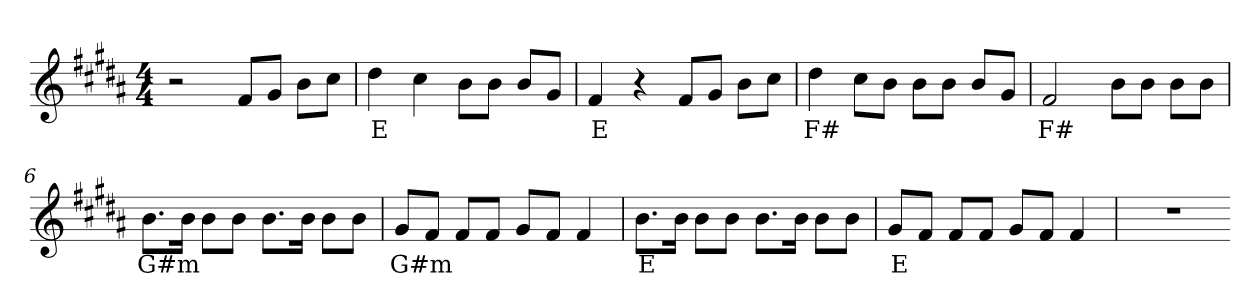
**kern	**text
*part1	*part1
*staff1	*staff1
*clefG2	*
*k[f#c#g#d#a#]	*
*M4/4	*
=1	=1
2r	.
8f#/L	.
8g#/J	.
8b\L	.
8cc#\J	.
=2	=2
4dd#	E
4cc#	.
8b\L	.
8b\J	.
8b/L	.
8g#/J	.
=3	=3
4f#	E
4r	.
8f#/L	.
8g#/J	.
8b\L	.
8cc#\J	.
=4	=4
4dd#	F#
8cc#\L	.
8b\J	.
8b\L	.
8b\J	.
8b/L	.
8g#/J	.
=5	=5
2f#	F#
8b\L	.
8b\J	.
8b\L	.
8b\J	.
=6	=6
8.b\L	G#m
16b\Jk	.
8b\L	.
8b\J	.
8.b\L	.
16b\Jk	.
8b\L	.
8b\J	.
=7	=7
8g#/L	G#m
8f#/J	.
8f#/L	.
8f#/J	.
8g#/L	.
8f#/J	.
4f#	.
=8	=8
8.b\L	E
16b\Jk	.
8b\L	.
8b\J	.
8.b\L	.
16b\Jk	.
8b\L	.
8b\J	.
=9	=9
8g#/L	E
8f#/J	.
8f#/L	.
8f#/J	.
8g#/L	.
8f#/J	.
4f#	.
=10	=10
1r	.
=-	=-
*-	*-
